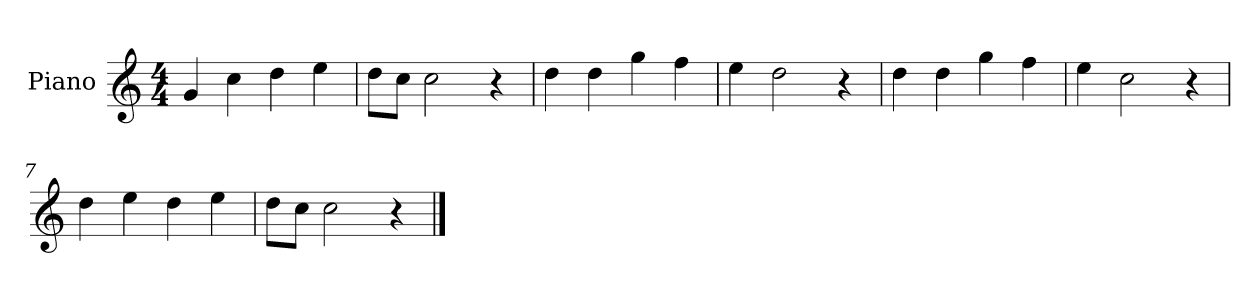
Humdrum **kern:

**kern
*part1
*staff1
*I"Piano
*I'P-no
*clefG2
*k[]
*M4/4
*MM90
=1
4g/
4cc\
4dd\
4ee\
=2
8dd\L
8cc\J
2cc\
4r
=3
4dd\
4dd\
4gg\
4ff\
=4
4ee\
2dd\
4r
=5
4dd\
4dd\
4gg\
4ff\
=6
4ee\
2cc\
4r
=7
4dd\
4ee\
4dd\
4ee\
=8
8dd\L
8cc\J
2cc\
4r
==
*-
